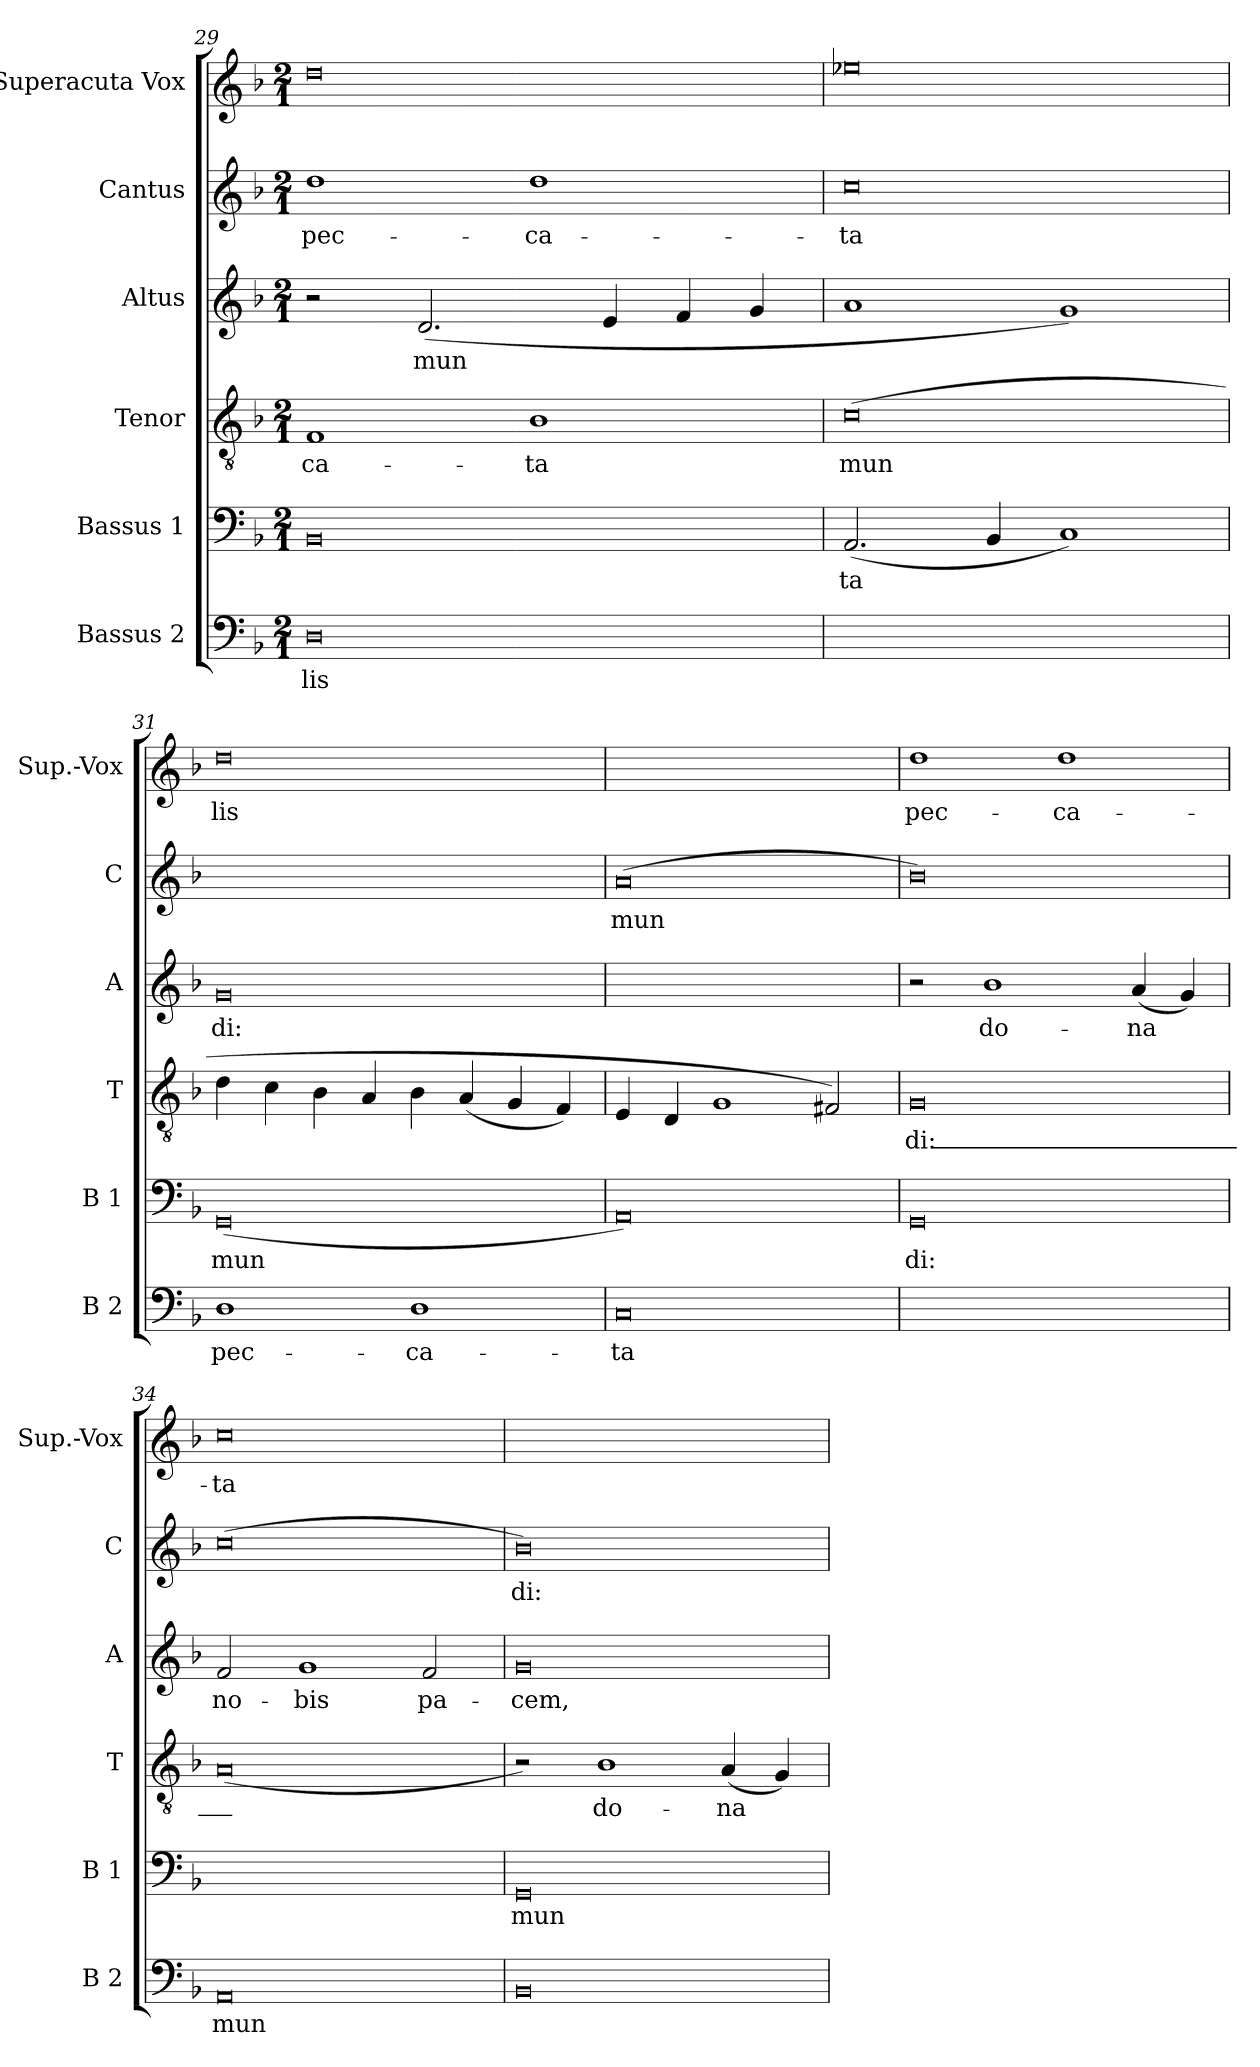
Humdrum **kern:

**kern	**text	**kern	**text	**kern	**text	**kern	**text	**kern	**text	**kern	**text
*part6	*part6	*part5	*part5	*part4	*part4	*part3	*part3	*part2	*part2	*part1	*part1
*staff6	*staff6	*staff5	*staff5	*staff4	*staff4	*staff3	*staff3	*staff2	*staff2	*staff1	*staff1
*I"Bassus 2	*	*I"Bassus 1	*	*I"Tenor	*	*I"Altus	*	*I"Cantus	*	*I"Superacuta Vox	*
*I'B 2	*	*I'B 1	*	*I'T	*	*I'A	*	*I'C	*	*I'Sup.-Vox	*
*clefF4	*	*clefF4	*	*clefGv2	*	*clefG2	*	*clefG2	*	*clefG2	*
*k[b-]	*	*k[b-]	*	*k[b-]	*	*k[b-]	*	*k[b-]	*	*k[b-]	*
*M2/1	*	*M2/1	*	*M2/1	*	*M2/1	*	*M2/1	*	*M2/1	*
=29	=29	=29	=29	=29	=29	=29	=29	=29	=29	=29	=29
!	!LO:LY:b	!	!	!	!LO:LY:b	!	!	!	!LO:LY:b	!	!
0D	lis	0BB-	.	1F	ca-	2r	.	1dd	pec-	0dd	.
!	!	!	!	!	!	!	!LO:LY:b	!	!	!	!
.	.	.	.	.	.	(2.d/	mun	.	.	.	.
!	!	!	!	!	!LO:LY:b	!	!	!	!LO:LY:b	!	!
.	.	.	.	1B-	ta	.	.	1dd	ca-	.	.
.	.	.	.	.	.	4e/	.	.	.	.	.
.	.	.	.	.	.	4f/	.	.	.	.	.
.	.	.	.	.	.	4g/	.	.	.	.	.
=30	=30	=30	=30	=30	=30	=30	=30	=30	=30	=30	=30
!	!	!	!LO:LY:b	!	!LO:LY:b	!	!	!	!LO:LY:b	!	!
0ryy	.	(2.AA/	ta	(0c	mun	1a	.	0cc	ta	0ee-X	.
.	.	4BB-/	.	.	.	.	.	.	.	.	.
.	.	1C)	.	.	.	1g)	.	.	.	.	.
=31	=31	=31	=31	=31	=31	=31	=31	=31	=31	=31	=31
!	!LO:LY:b	!	!LO:LY:b	!	!	!	!LO:LY:b	!	!	!	!LO:LY:b
1D	pec-	(0GG	mun	4d\	.	0g	di:	0ryy	.	0dd	lis
.	.	.	.	4c\	.	.	.	.	.	.	.
.	.	.	.	4B-\	.	.	.	.	.	.	.
.	.	.	.	4A/	.	.	.	.	.	.	.
!	!LO:LY:b	!	!	!	!	!	!	!	!	!	!
1D	ca-	.	.	4B-\	.	.	.	.	.	.	.
.	.	.	.	(4A/	.	.	.	.	.	.	.
.	.	.	.	4G/	.	.	.	.	.	.	.
.	.	.	.	4F/)	.	.	.	.	.	.	.
=32	=32	=32	=32	=32	=32	=32	=32	=32	=32	=32	=32
!	!LO:LY:b	!	!	!	!	!	!	!	!LO:LY:b	!	!
0C	ta	0AA)	.	4E/	.	0ryy	.	(0a	mun	0ryy	.
.	.	.	.	4D/	.	.	.	.	.	.	.
.	.	.	.	1G	.	.	.	.	.	.	.
.	.	.	.	2F#X/)	.	.	.	.	.	.	.
!!LO:LB:g=z
=33	=33	=33	=33	=33	=33	=33	=33	=33	=33	=33	=33
!	!	!	!LO:LY:b	!	!LO:LY:b	!	!	!	!	!	!LO:LY:b
0ryy	.	0GG	di:	0G	di:_-	2r	.	0b-)	.	1dd	pec-
!	!	!	!	!	!	!	!LO:LY:b	!	!	!	!
.	.	.	.	.	.	1b-	do-	.	.	.	.
!	!	!	!	!	!	!	!	!	!	!	!LO:LY:b
.	.	.	.	.	.	.	.	.	.	1dd	ca-
!	!	!	!	!	!	!	!LO:LY:b	!	!	!	!
.	.	.	.	.	.	(4a/	na	.	.	.	.
.	.	.	.	.	.	4g/)	.	.	.	.	.
!!LO:PB:g=z
=34	=34	=34	=34	=34	=34	=34	=34	=34	=34	=34	=34
!	!LO:LY:b	!	!	!	!LO:LY:b	!	!LO:LY:b	!	!LO:LY:b	!	!LO:LY:b
0AA	mun	0ryy	.	(0A	_	2f/	no-	(0cc	_-	0cc	ta
!	!	!	!	!	!	!	!LO:LY:b	!	!	!	!
.	.	.	.	.	.	1g	bis	.	.	.	.
!	!	!	!	!	!	!	!LO:LY:b	!	!	!	!
.	.	.	.	.	.	2f/	pa-	.	.	.	.
=35	=35	=35	=35	=35	=35	=35	=35	=35	=35	=35	=35
!	!	!	!LO:LY:b	!	!	!	!LO:LY:b	!	!LO:LY:b	!	!
0BB-	.	0GG	mun	2r)	.	0g	cem,	0b-)	di:	0ryy	.
!	!	!	!	!	!LO:LY:b	!	!	!	!	!	!
.	.	.	.	1B-	do-	.	.	.	.	.	.
!	!	!	!	!	!LO:LY:b	!	!	!	!	!	!
.	.	.	.	(4A/	na	.	.	.	.	.	.
.	.	.	.	4G/)	.	.	.	.	.	.	.
=	=	=	=	=	=	=	=	=	=	=	=
*-	*-	*-	*-	*-	*-	*-	*-	*-	*-	*-	*-
